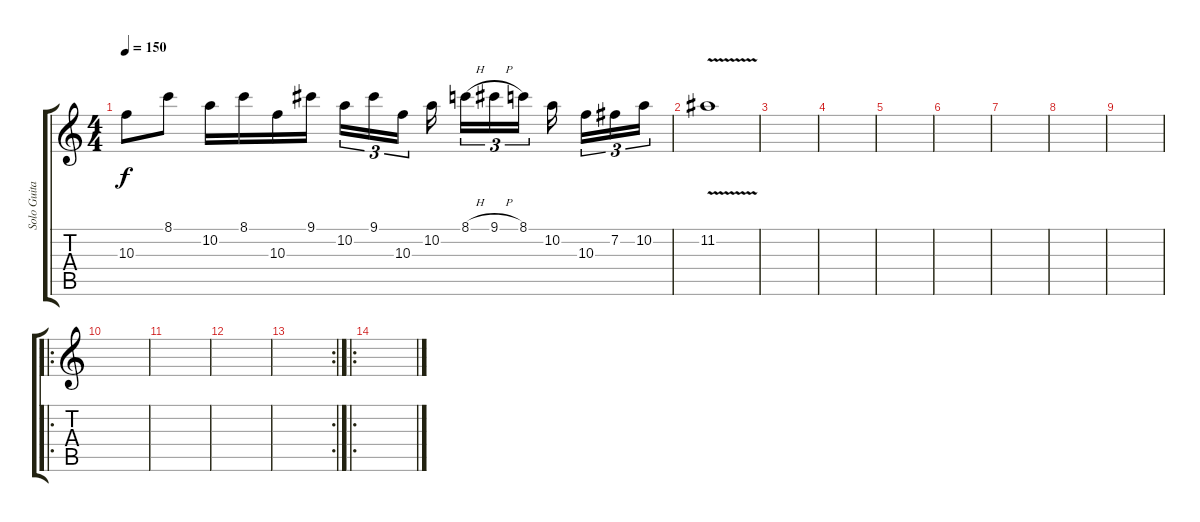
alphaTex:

\track ("Solo Guitar" "Solo Guita") {instrument distortionguitar}
\staff {score tabs}
\tuning (E4 B3 G3 D3 A2 E2) {hide}
\ts (4 4)
\tempo 150
\clef g2
\ks c
10.3.8{dy f} 8.1.8 10.2.16 8.1.16 10.3.16 9.1.16 10.2.16{tu (3 2)} 9.1.16{tu (3 2)} 10.3.16{tu (3 2)} 10.2.16 8.1{h}.16{tu (3 2)} 9.1{h}.16{tu (3 2)} 8.1.16{tu (3 2)} 10.2.16 10.3.16{tu (3 2)} 7.2.16{tu (3 2)} 10.2.16{tu (3 2)} |
11.2{v}.1 |
|
|
|
|
|
|
|
\ro
|
|
|
\rc 2
|
\ro
